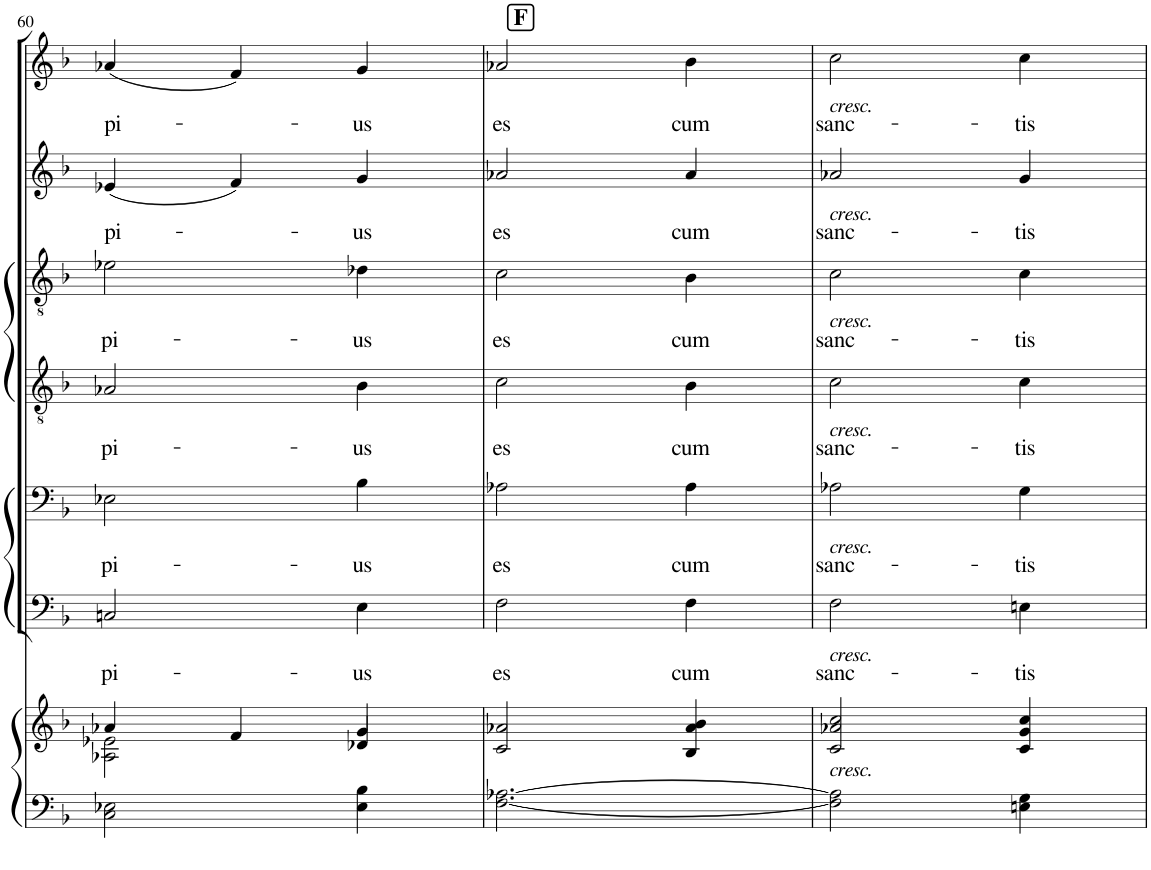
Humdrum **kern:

**kern	**kern	**kern	**text	**kern	**text	**kern	**text	**kern	**text	**kern	**text	**kern	**text
*part7	*part7	*part6	*part6	*part5	*part5	*part4	*part4	*part3	*part3	*part2	*part2	*part1	*part1
*staff8	*staff7	*staff6	*staff6	*staff5	*staff5	*staff4	*staff4	*staff3	*staff3	*staff2	*staff2	*staff1	*staff1
*I"PIANO	*	*I"BASSES II	*	*I"BASSES I	*	*I"TÉNORS II	*	*I"TÉNORS I	*	*I"ALTOS	*	*I"SOPRANOS	*
*I'Pno	*	*	*	*	*	*	*	*	*	*	*	*	*
!!LO:PB:g=z
*clefF4	*clefG2	*clefF4	*	*clefF4	*	*clefGv2	*	*clefGv2	*	*clefG2	*	*clefG2	*
*k[b-]	*k[b-]	*k[b-]	*	*k[b-]	*	*k[b-]	*	*k[b-]	*	*k[b-]	*	*k[b-]	*
*M3/4	*M3/4	*M3/4	*	*M3/4	*	*M3/4	*	*M3/4	*	*M3/4	*	*M3/4	*
=60	=60	=60	=60	=60	=60	=60	=60	=60	=60	=60	=60	=60	=60
*	*^	*	*	*	*	*	*	*	*	*	*	*	*
!	!	!	!	!LO:LY:b	!	!LO:LY:b	!	!LO:LY:b	!	!LO:LY:b	!	!LO:LY:b	!	!LO:LY:b
2C\ 2E-X\	4a-X/	2A-X\ 2e-X\	2Cn/	pi-	2E-X\	pi-	2A-X/	pi-	2e-X\	pi-	(4e-X/	pi-	(4a-X/	pi-
.	4f/	.	.	.	.	.	.	.	.	.	4f/)	.	4f/)	.
!	!	!	!	!LO:LY:b	!	!LO:LY:b	!	!LO:LY:b	!	!LO:LY:b	!	!LO:LY:b	!	!LO:LY:b
4E-\ 4B-\	4g/	4d-X/	4E\	-us	4B-\	-us	4B-\	-us	4d-X\	-us	4g/	-us	4g/	-us
!!LO:REH:place=s1:a:B:cj:fs=14:t=F:qo=1
=61	=61	=61	=61	=61	=61	=61	=61	=61	=61	=61	=61	=61	=61	=61
!	!	!	!	!LO:LY:b	!	!LO:LY:b	!	!LO:LY:b	!	!LO:LY:b	!	!LO:LY:b	!	!LO:LY:b
*	*v	*v	*	*	*	*	*	*	*	*	*	*	*	*
[2.F\ [2.A-X\	2c/ 2a-X/	2F\	es	2A-X\	es	2c\	es	2c\	es	2a-X/	es	2a-X/	es
!	!	!	!LO:LY:b	!	!LO:LY:b	!	!LO:LY:b	!	!LO:LY:b	!	!LO:LY:b	!	!LO:LY:b
.	4B-/ 4a-/ 4b-/	4F\	cum	4A-\	cum	4B-\	cum	4B-\	cum	4a-/	cum	4b-\	cum
=62	=62	=62	=62	=62	=62	=62	=62	=62	=62	=62	=62	=62	=62
!	!	!	!	!	!	!	!	!	!	!	!	!LO:TX:b:i:t=cresc.	!
!	!	!	!	!	!	!	!	!	!	!LO:TX:b:i:t=cresc.	!	!	!
!	!	!	!	!	!	!	!	!LO:TX:b:i:t=cresc.	!	!	!	!	!
!	!	!	!	!	!	!LO:TX:b:i:t=cresc.	!	!	!	!	!	!	!
!	!	!	!	!LO:TX:b:i:t=cresc.	!	!	!	!	!	!	!	!	!
!	!	!LO:TX:b:i:t=cresc.	!	!	!	!	!	!	!	!	!	!	!
!	!LO:TX:b:i:t=cresc.	!	!	!	!	!	!	!	!	!	!	!	!
!	!	!	!LO:LY:b	!	!LO:LY:b	!	!LO:LY:b	!	!LO:LY:b	!	!LO:LY:b	!	!LO:LY:b
2F\] 2A-\]	2c/ 2a-X/ 2cc/	2F\	sanc-	2A-X\	sanc-	2c\	sanc-	2c\	sanc-	2a-X/	sanc-	2cc\	sanc-
!	!	!	!LO:LY:b	!	!LO:LY:b	!	!LO:LY:b	!	!LO:LY:b	!	!LO:LY:b	!	!LO:LY:b
4En\ 4G\	4c/ 4g/ 4cc/	4En\	-tis	4G\	-tis	4c\	-tis	4c\	-tis	4g/	-tis	4cc\	-tis
=	=	=	=	=	=	=	=	=	=	=	=	=	=
*-	*-	*-	*-	*-	*-	*-	*-	*-	*-	*-	*-	*-	*-
